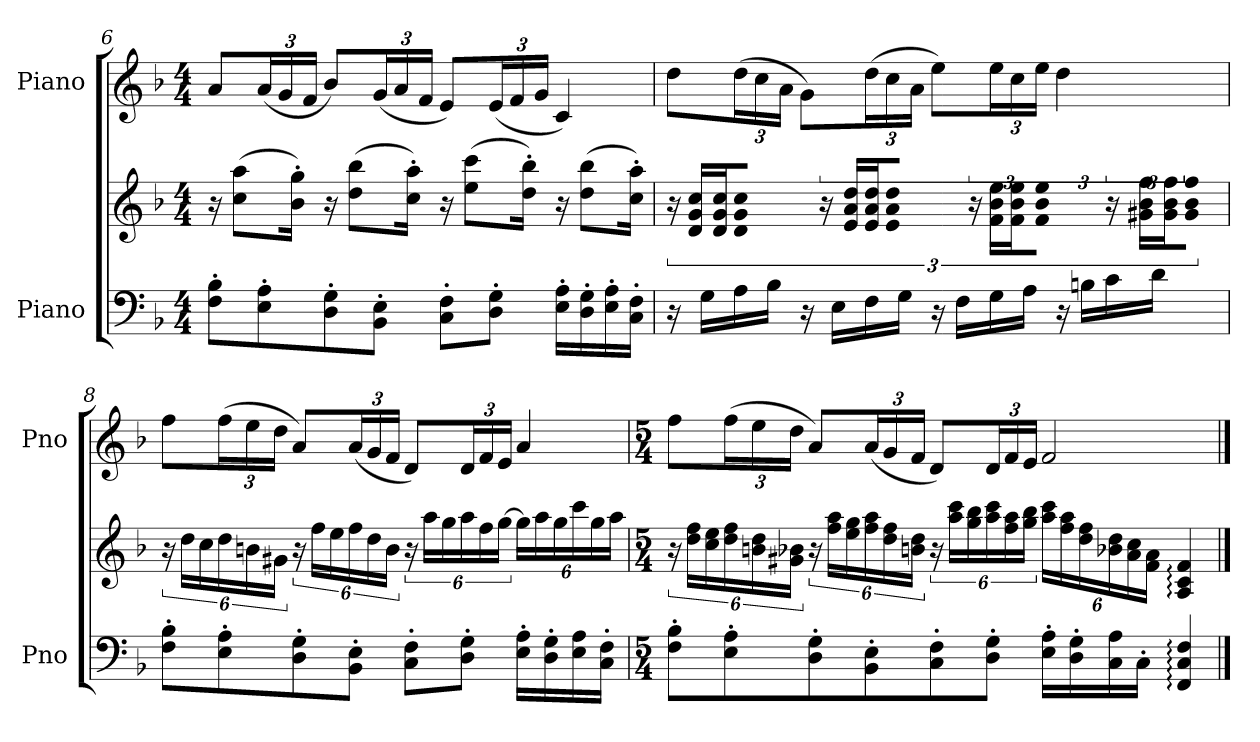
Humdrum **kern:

**kern	**kern	**kern
*part2	*part2	*part1
*staff3	*staff2	*staff1
*I"Piano	*	*I"Piano
*I'Pno	*	*I'Pno
!!LO:LB:g=z
*clefF4	*clefG2	*clefG2
*k[b-]	*k[b-]	*k[b-]
*M4/4	*M4/4	*M4/4
=6	=6	=6
8F\' 8B-\'L	16r	8a/L
.	(>8cc\ 8aa\L	.
*	*	*Xbrackettup
8E\' 8A\'	.	(<24a/L
.	.	24g/
.	16b-\' 16gg\'Jk)	.
.	.	24f/JJ
8D\' 8G\'	16r	8b-/L)
.	(>8dd\ 8bb-\L	.
8BB-\' 8E\'J	.	(<24g/L
.	.	24a/
.	16cc\' 16aa\'Jk)	.
.	.	24f/JJ
8C\' 8F\'L	16r	8e/L)
.	(>8ee\ 8ccc\L	.
8D\' 8G\'J	.	(<24e/L
.	.	24f/
.	16dd\' 16bb-\'Jk)	.
.	.	24g/JJ
16E\' 16A\'LL	16r	4c/)
16D\' 16G\'	(>8dd\ 8bb-\L	.
16E\' 16A\'	.	.
16C\' 16F\'JJ	16cc\' 16aa\'Jk)	.
!!LO:PB:g=z
=7	=7	=7
16r	24r	8dd\L
.	24d/ 24g/ 24cc/LL	.
16G\LL	.	.
.	24d/ 24g/ 24cc/J	.
16A\	8d/ 8g/ 8cc/J	(>24dd\L
.	.	24cc\
16B-\JJ	.	.
.	.	24a\JJ
16r	24r	8g\L)
.	24e/ 24a/ 24dd/LL	.
16E\LL	.	.
.	24e/ 24a/ 24dd/J	.
16F\	8e/ 8a/ 8dd/J	(>24dd\L
.	.	24cc\
16G\JJ	.	.
.	.	24a\JJ
16r	24r	8ee\L)
.	24f\ 24b-\ 24ee\LL	.
16F\LL	.	.
.	24f\ 24b-\ 24ee\J	.
16G\	8f\ 8b-\ 8ee\J	24ee\L
.	.	24cc\
16A\JJ	.	.
.	.	24ee\JJ
16r	24r	4dd\
.	24g#X\ 24b-\ 24ff\LL	.
16Bn\LL	.	.
.	24g#\ 24b-\ 24ff\J	.
16c\	8g#\ 8b-\ 8ff\J	.
16d\JJ	.	.
=8	=8	=8
8F\' 8B-\'L	24r	8ff\L
.	24dd\LL	.
.	24cc\	.
*	*Xbrackettup	*
8E\' 8A\'	24dd\	(>24ff\L
.	24bn\	24ee\
.	24g#X\JJ	24dd\JJ
*	*brackettup	*
8D\' 8G\'	24r	8a/L)
.	24ff\LL	.
.	24ee\	.
*	*Xbrackettup	*
8BB-\' 8E\'J	24ff\	(<24a/L
.	24dd\	24g/
.	24b\JJ	24f/JJ
*	*brackettup	*
8C\' 8F\'L	24r	8d/L)
.	24aa\LL	.
.	24gg\	.
*	*Xbrackettup	*
8D\' 8G\'J	24aa\	24d/L
.	24ff\	24f/
.	[24gg\JJ	24e/JJ
16E\' 16A\'LL	24gg\LL]	4a/
.	24aa\	.
16D\' 16G\'	.	.
.	24gg\	.
16E\ 16A\	24ccc\	.
.	24gg\	.
16C\' 16F\'JJ	.	.
.	24aa\JJ	.
!!LO:LB:g=z
=9	=9	=9
*M5/4	*M5/4	*M5/4
*	*brackettup	*
*	*	*^
8F\' 8B-\'L	24r	8ff\L	3%2ryy
.	24dd\ 24ff\LL	.	.
.	24cc\ 24ee\	.	.
*	*Xbrackettup	*	*
8E\' 8A\'	24dd\ 24ff\	(>24ff\L	.
.	24bn\ 24dd\	24ee\	.
.	24g#X\ 24b-X\JJ	24dd\JJ	.
*	*brackettup	*	*
8D\' 8G\'	24r	8a/L)	.
.	24ff\ 24aa\LL	.	.
.	24ee\ 24gg\	.	.
*	*Xbrackettup	*	*
8BB-\' 8E\'	24ff\ 24aa\	(<24a/L	.
.	24dd\ 24ff\	24g/	.
.	24bn\ 24dd\JJ	24f/JJ	.
*	*brackettup	*	*
8C\' 8F\'	24r	8d/L)	.
.	24aa\ 24ccc\LL	.	.
.	24gg\ 24bb-\	.	.
*	*Xbrackettup	*	*
8D\' 8G\'J	24aa\ 24ccc\	24d/L	.
.	24ff\ 24aa\	24f/	12.ryy
.	24gg\ 24bb-\JJ	24e/JJ	.
16E\' 16A\'LL	24aa\ 24ccc\LL	2f/	.
*	*	*MM25	*
.	24ff\ 24aa\	.	6ryy
16D\' 16G\'	.	.	.
.	24dd\ 24ff\	.	.
16C\ 16A\	24b-X\ 24dd\	.	.
.	24a\ 24cc\	.	.
16C'\JJ	.	.	.
.	24f\ 24a\JJ	.	24ryy
4FF/: 4C/: 4F/:	4A/: 4c/: 4f/:	.	4ryy
*	*	*v	*v
==	==	==
*-	*-	*-
